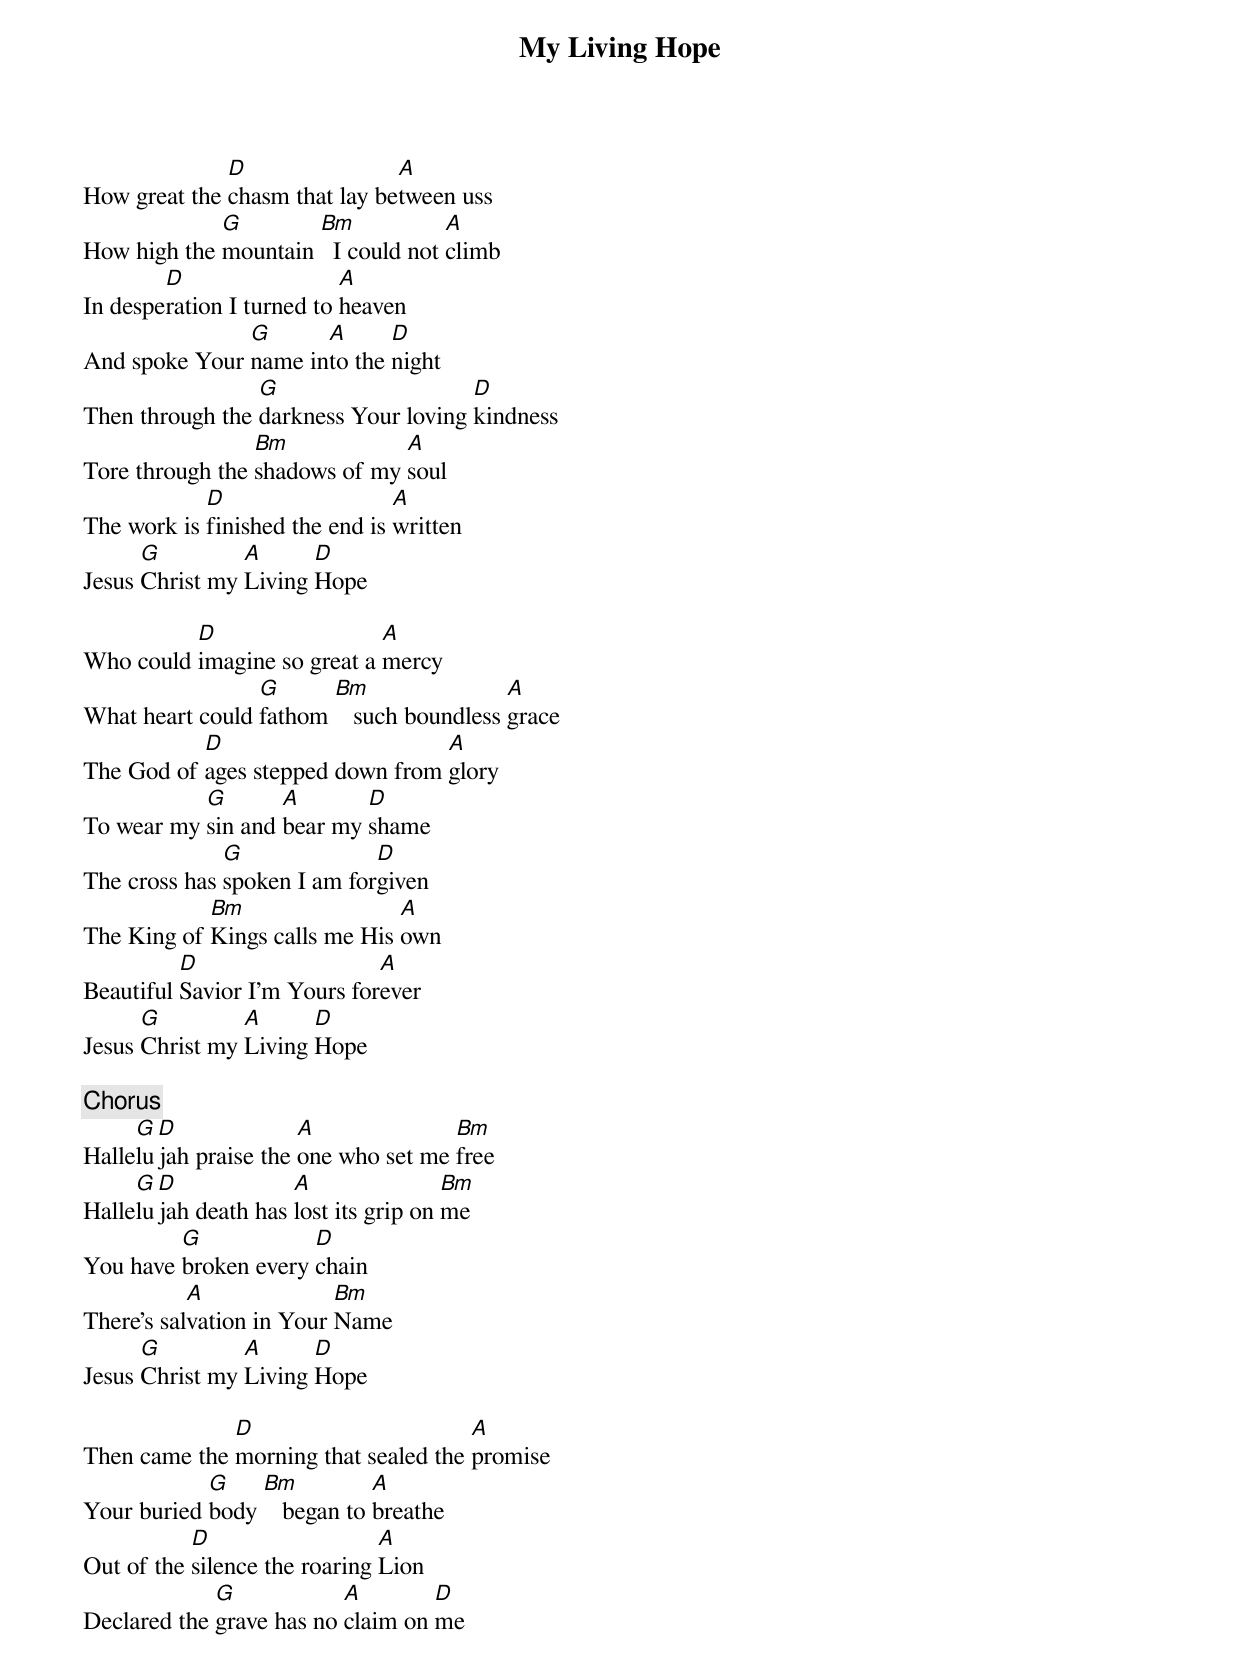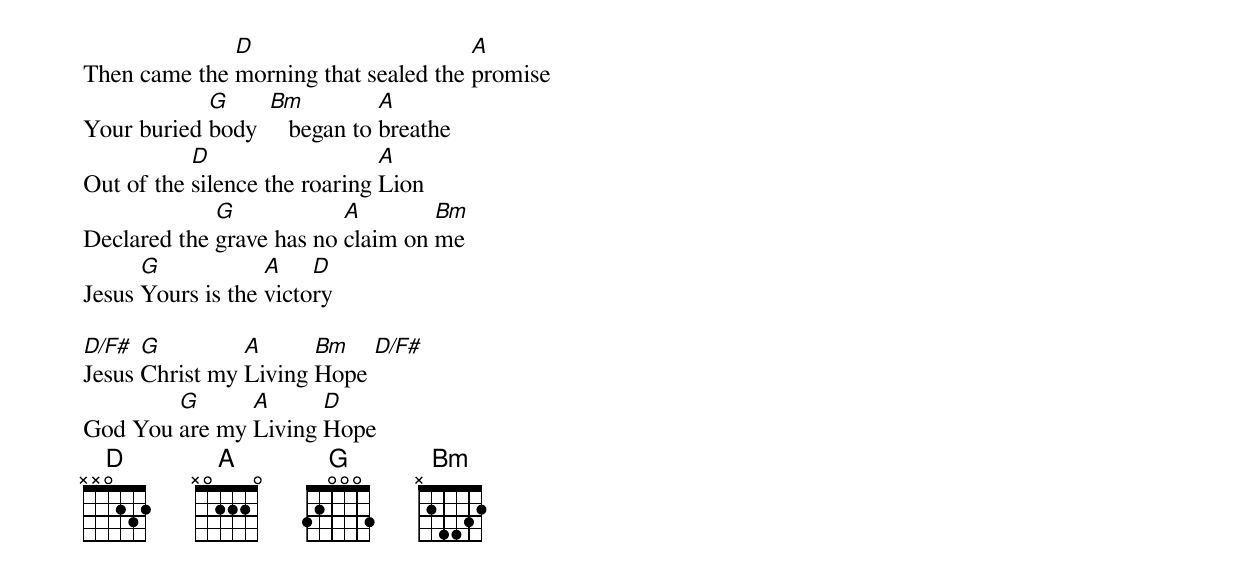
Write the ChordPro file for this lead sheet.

{Title: My Living Hope}
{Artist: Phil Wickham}

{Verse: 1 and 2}
How great the [D]chasm that lay be[A]tween uss
How high the [G]mountain [Bm]  I could not [A]climb
In despe[D]ration I turned to [A]heaven
And spoke Your [G]name in[A]to the [D]night
Then through the [G]darkness Your loving [D]kindness
Tore through the [Bm]shadows of my [A]soul
The work is [D]finished the end is [A]written
Jesus [G]Christ my [A]Living [D]Hope

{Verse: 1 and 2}
Who could [D]imagine so great a [A]mercy
What heart could [G]fathom [Bm]   such boundless [A]grace
The God of [D]ages stepped down from [A]glory
To wear my [G]sin and [A]bear my [D]shame
The cross has [G]spoken I am for[D]given
The King of [Bm]Kings calls me His [A]own
Beautiful [D]Savior I’m Yours for[A]ever
Jesus [G]Christ my [A]Living [D]Hope

{Chorus}
Halle[G]lu[D]jah praise the [A]one who set me [Bm]free
Halle[G]lu[D]jah death has [A]lost its grip on [Bm]me
You have [G]broken every [D]chain
There’s sal[A]vation in Your [Bm]Name
Jesus [G]Christ my [A]Living [D]Hope

{Verse 3}
Then came the [D]morning that sealed the [A]promise
Your buried [G]body [Bm]   began to [A]breathe
Out of the [D]silence the roaring [A]Lion
Declared the [G]grave has no [A]claim on [D]me
Then came the [D]morning that sealed the [A]promise
Your buried [G]body  [Bm]   began to [A]breathe
Out of the [D]silence the roaring [A]Lion
Declared the [G]grave has no [A]claim on [Bm]me
Jesus [G]Yours is the [A]victo[D]ry

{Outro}
[D/F#]Jesus [G]Christ my [A]Living [Bm]Hope [D/F#]
God You [G]are my [A]Living [D]Hope
